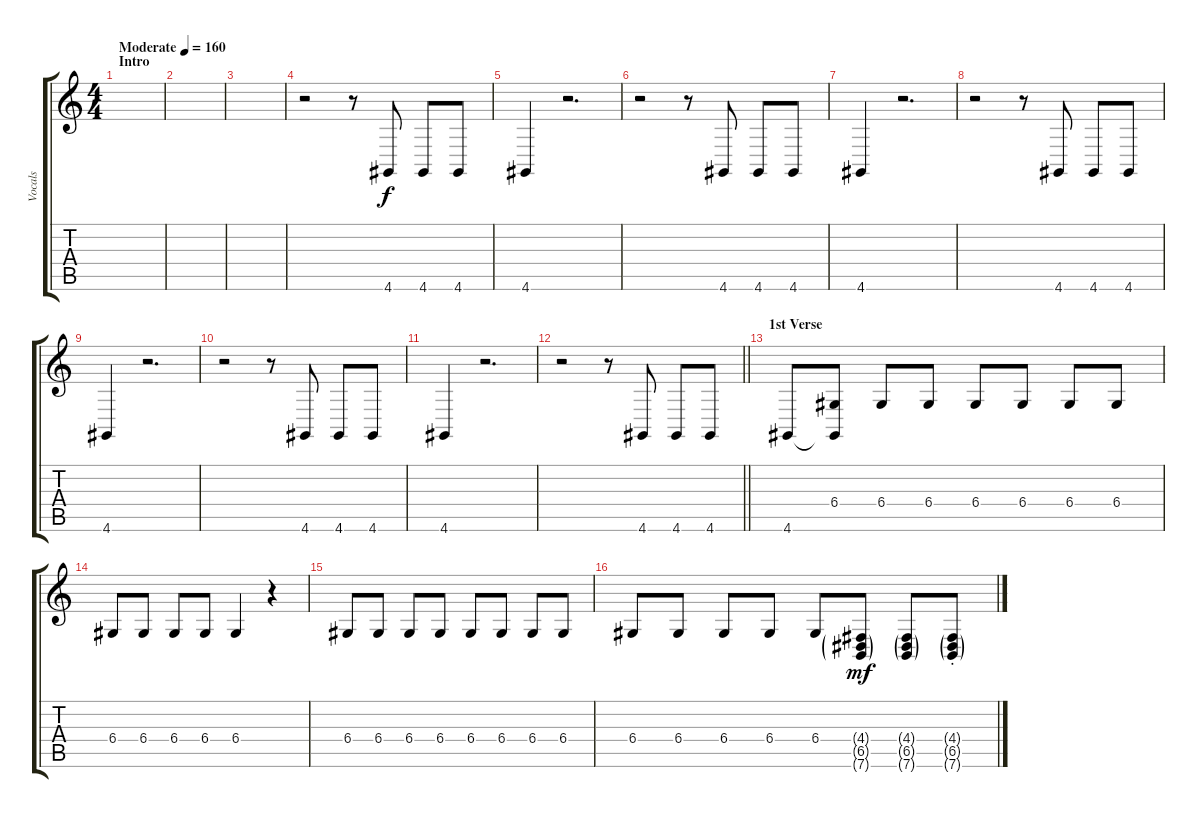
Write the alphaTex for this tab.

\track ("Vocals" "Vocals") {instrument bassoon}
\staff {score tabs}
\tuning (E4 B3 G3 D3 A2 E2) {hide}
\ts (4 4)
\section ("" "Intro")
\tempo (160 "Moderate")
\clef g2
\ks c
|
|
|
r.2 r.8 4.6.8 4.6.8 4.6.8 |
4.6.4 r.2{d} |
r.2 r.8 4.6.8 4.6.8 4.6.8 |
4.6.4 r.2{d} |
r.2 r.8 4.6.8 4.6.8 4.6.8 |
4.6.4 r.2{d} |
r.2 r.8 4.6.8 4.6.8 4.6.8 |
4.6.4 r.2{d} |
\barLineRight lightlight
r.2 r.8 4.6.8 4.6.8 4.6.8 |
\section ("" "1st Verse")
4.6.8 (6.4 4.6{t}).8{volume 14 instrument oboe} 6.4.8 6.4.8 6.4.8 6.4.8 6.4.8 6.4.8 |
6.4.8 6.4.8 6.4.8 6.4.8 6.4.4 r.4 |
6.4.8 6.4.8 6.4.8 6.4.8 6.4.8 6.4.8 6.4.8 6.4.8 |
6.4.8 6.4.8 6.4.8 6.4.8 6.4.8 (4.4{g} 6.5{g} 7.6{g}).8{dy mf instrument tenorsax} (4.4{g} 6.5{g} 7.6{g}).8 (4.4{g st} 6.5{g st} 7.6{g st}).8
